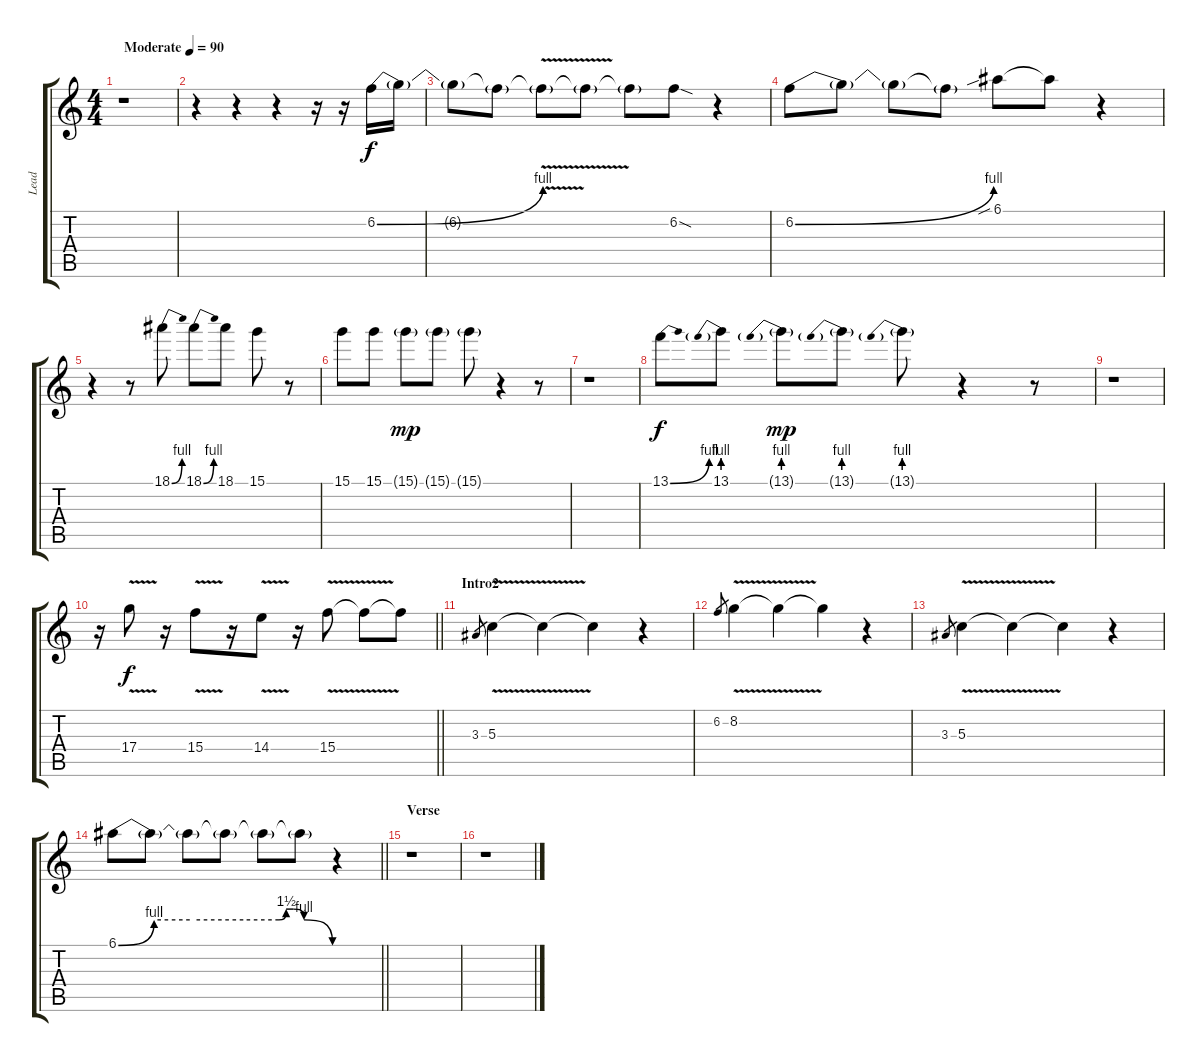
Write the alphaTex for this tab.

\track ("Lead" "Lead") {instrument overdrivenguitar}
\staff {score tabs}
\tuning (E4 B3 G3 D3 A2 E2) {hide}
\ts (4 4)
\tempo (90 "Moderate")
\clef g2
\ks c
r.1{dy f instrument overdrivenguitar} |
r.4 r.4 r.4 r.16 r.16 6.2{be (bend 0 0 60 4)}.16 6.2{t}.16 |
6.2{t}.8 6.2{t}.8 6.2{v t}.8 6.2{t}.8 6.2{t}.8 6.2{sod}.8 r.4 |
6.2{be (bend 0 0 60 4)}.8 6.2{t}.8 6.2{t}.8 6.2{t}.8 6.1{sib}.8 6.1{t}.8 r.4 |
r.4 r.8 18.1{be (bend 0 0 60 4)}.8 18.1{be (bend 0 0 60 4)}.8 18.1.8 15.1.8 r.8 |
15.1.8 15.1.8 15.1{g}.8{dy mp} 15.1{g}.8 15.1{g}.8 r.4 r.8 |
r.1 |
13.1{be (bend 0 0 60 4)}.8{dy f} 13.1{be (prebend 0 4 60 4)}.8 13.1{be (prebend 0 4 60 4) g}.8{dy mp} 13.1{be (prebend 0 4 60 4) g}.8 13.1{be (prebend 0 4 60 4) g}.8 r.4 r.8 |
r.1 |
\barLineRight lightlight
r.16 17.4{v}.8{dy f} r.16 15.4{v}.8 r.16 14.4{v}.8 r.16 15.4{v}.8 15.4{t}.8 15.4{t}.8 |
\section ("" "Intro2")
3.3.8{gr} 5.3{v}.4 5.3{t}.4 5.3{t}.4 r.4 |
6.2.8{gr} 8.2{v}.4 8.2{t}.4 8.2{t}.4 r.4 |
3.3.8{gr} 5.3{v}.4 5.3{t}.4 5.3{t}.4 r.4 |
\barLineRight lightlight
6.1{be (custom 0 0 10 4 20 4 35 4 45 4 47 6 49 6 52 4 60 0)}.8 6.1{t}.8 6.1{t}.8 6.1{t}.8 6.1{t}.8 6.1{t}.8 r.4 |
\section ("" "Verse")
r.1 |
r.1
